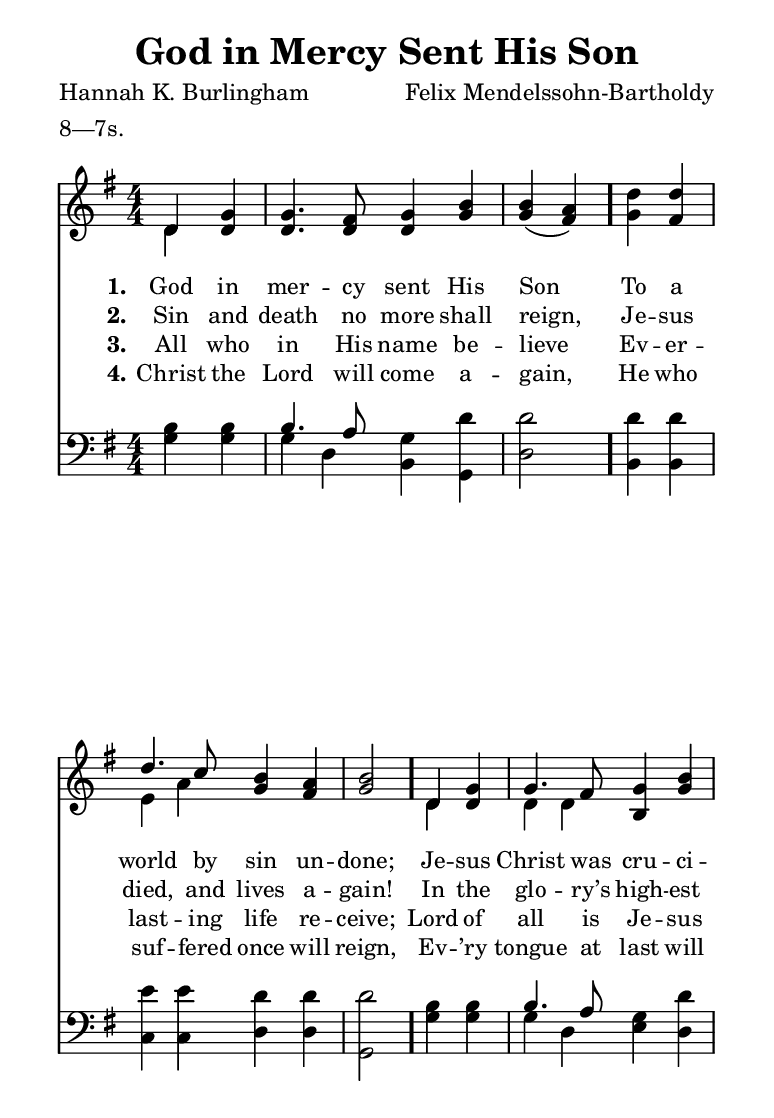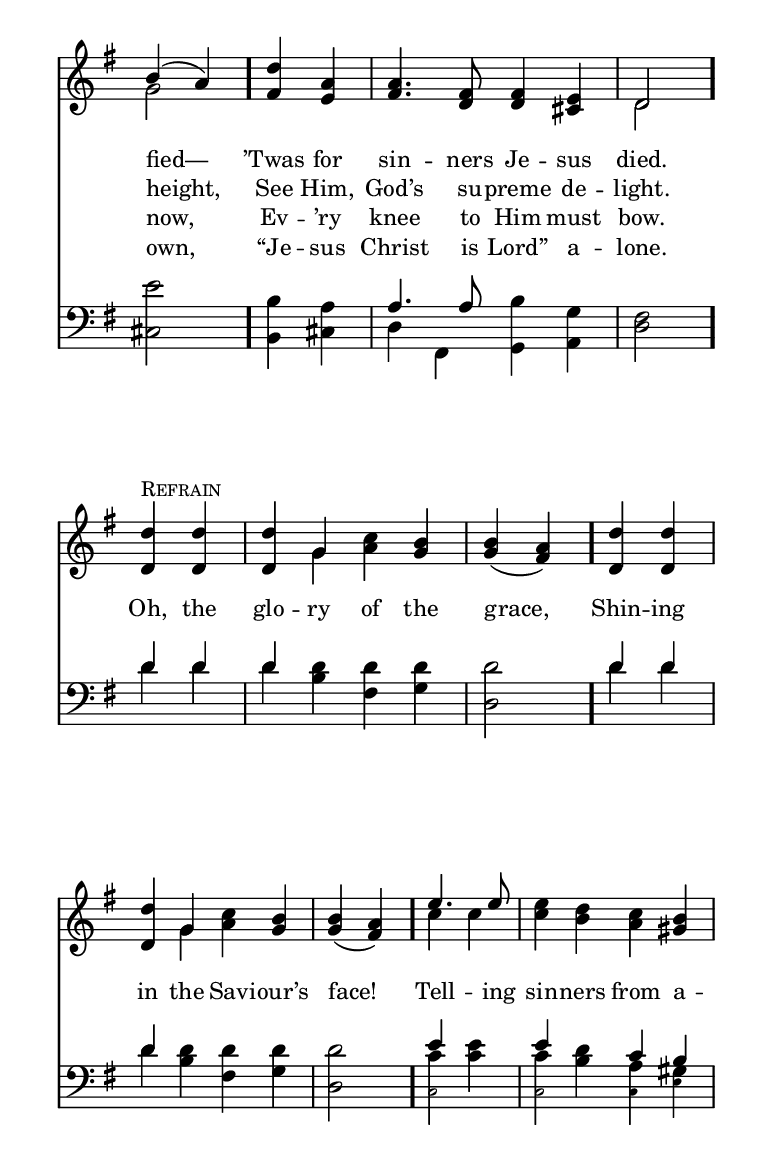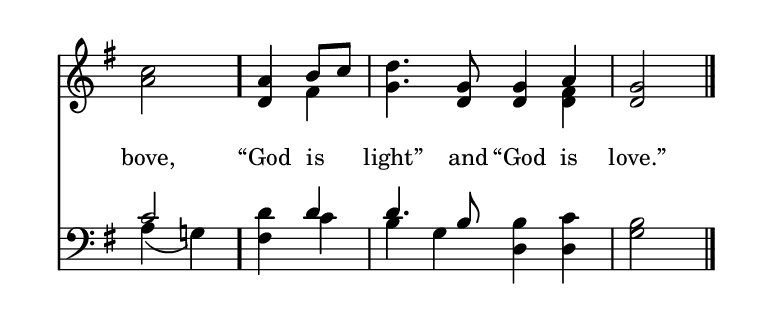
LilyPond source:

\include "common/global.ily"
\paper {
  \include "common/paper.ily"
}

\header{
  %gospel
  hymnnumber = "16"
  title = "God in Mercy Sent His Son"
  tunename = "Herald Angels"
  meter = "8—7s."
  poet = "Hannah K. Burlingham" % see https://hymnary.org/text/god_in_mercy_sent_his_son
  composer = "Felix Mendelssohn-Bartholdy" % see https://hymnary.org/tune/mendelssohn_mendelssohn
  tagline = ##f
}

% for fermata in MIDI
ta = { \tempo 4=80 }
tb = { \tempo 4=40 }

patternAA = { c4 c4 | c4. c8 c4 c4 | c4( c4) } % Line 1 soprano / alto / bass, Line 3 soprano
patternAB = { c4 c4 | c4. c8 c4 c4 | c2 } % Line 1 tenor, Line 2 soprano, Line 3 tenor, Line 4 soprano / alto / tenor
patternAC = { c4 c8[ c8 ] | c4. c8 c4 c4 | c2 } % Refrain line 4 soprano

patternBA = { c4 c4 | c4 c4 c4 c4 | c2 } % Line 2 alto, Line 3 alto / bass, Line 4 bass, Refrain line 1 / 2 tenor / bass, Refrain line 3 tenor, Refrain line 4 bass
patternBB = { c4 c4 | c4 c4 c4 c4 | c4( c4) } % Refrain line 1 / 2 soprano / alto, Refrain line 3 bass
patternBC = { c4. c8 | c4 c4 c4 c4 | c2 } % Refrain line 3 soprano

global = {
  \include "common/overrides.ily"
  \override Staff.TimeSignature.style = #'numbered
  \time 4/4
  \override Score.MetronomeMark.transparent = ##t % hide all fermata changes too
  \ta
  \key g \major
  \partial 2
  \autoBeamOff
}

notesSoprano = {
\global
\relative c' {

  \changePitch \patternAA { d g   | g fis g b   | b a }
  \changePitch \patternAB { d d   | d c b a     | b   }
  \changePitch \patternAA { d, g  | g fis g b   | b a }
  \changePitch \patternAB { d a   | a fis fis e | d   }

  << s^\markup { \small \caps "Refrain" }
  \changePitch \patternBB { d' d  | d g, c b    | b a } >>
  \changePitch \patternBB { d d   | d g, c b    | b a }
  \changePitch \patternBC { e' e  | e d c b     | c   }
  \changePitch \patternAC { a b c | d g, g a    | g   }

  \bar "|."

}
}

notesAlto = {
\global
\relative e' {

  \changePitch \patternAA { d d    | d d d g       | g fis }
  \changePitch \patternBA { g fis  | e a g fis     | g     }
  \changePitch \patternBA { d d    | d d b g'      | g     }
  \changePitch \patternAB { fis e  | fis d d cis   | d     }

  \changePitch \patternBB { d d    | d g a g       | g fis }
  \changePitch \patternBB { d d    | d g a g       | g fis }
  \changePitch \patternBA { c' c   | c b a gis     | a     }
  \changePitch \patternAB { d, fis | g d d <d fis> | d     }

}
}

notesTenor = {
\global
\relative a {

  \changePitch \patternAB { b b  | b a g d' | d   }
  \changePitch \patternBA { d d  | e e d d  | d   }
  \changePitch \patternAB { b b  | b a g d' | e   }
  \changePitch \patternAB { b a  | a a b g  | fis }

  \changePitch \patternBA { d' d | d d d d  | d   }
  \changePitch \patternBA { d d  | d d d d  | d   }
  \changePitch \patternBA { e e  | e d c b  | c   }
  \changePitch \patternAB { d d  | d b b c  | b   }

}
}

notesBass = {
\global
\relative f {

  \changePitch \patternBA { g g    | g d b g    | d'   }
  \changePitch \patternBA { b b    | c c d d    | g,   }
  \changePitch \patternBA { g' g   | g d e d    | cis  }
  \changePitch \patternBA { b cis! | d fis, g a | d    }

  \changePitch \patternBA { d' d   | d b fis g  | d    }
  \changePitch \patternBA { d' d   | d b fis g  | d    }
  <<
  \changePitch \patternBB { c' c   | c b a gis  | a g! }
  {
  \tweak font-size #-4 c,2 |
  \tweak font-size #-4 c2
  \tweak font-size #-4 c4
  \tweak font-size #-4 e4 }
  >>
  \changePitch \patternBA { fis c' | b g d d    | g    }

}
}

Refrain = \lyricmode {

Oh, the glo -- ry of the grace, \bar "."
Shin -- ing in the Sav -- iour’s face! \bar "." \eogbreak
Tell -- ing sin -- ners from a -- bove, \bar "."
“God is light” and “God is love.” \bar "." \eogbreak

}

wordsA = \lyricmode {
\set stanza = "1."

God in mer -- cy sent His Son \bar "."
To a world by sin un -- done; \bar "." \eogbreak
Je -- sus Christ was cru -- ci -- fied— \bar "."
’Twas for sin -- ners Je -- sus died. \bar "." \eogbreak

}

wordsB = \lyricmode {
\set stanza = "2."

Sin and death no more shall reign,
Je -- sus died, and lives a -- gain!
In the glo -- ry’s high -- est height,
See Him, God’s su -- preme de -- light.

\Refrain

}

wordsC = \lyricmode {
\set stanza = "3."

All who in His name be -- lieve
Ev -- er -- last -- ing life re -- ceive;
Lord of all is Je -- sus now,
Ev -- ’ry knee to Him must bow.

}

wordsD = \lyricmode {
\set stanza = "4."

Christ the Lord will come a -- gain,
He who suf -- fered once will reign,
Ev -- ’ry tongue at last will own,
“Je -- sus Christ is Lord” a -- lone.

}

\score {
  \context ChoirStaff <<
    \context Staff = upper <<
      \set Staff.autoBeaming = ##f
      \set ChoirStaff.systemStartDelimiter = #'SystemStartBar
      \set ChoirStaff.printPartCombineTexts = ##f
      \partcombine #'(2 . 11) \notesSoprano \notesAlto
      \context NullVoice = sopranos { \voiceOne << \notesSoprano >> }
      \context Lyrics = one   \lyricsto sopranos \wordsA
      \context Lyrics = two   \lyricsto sopranos \wordsB
      \context Lyrics = three \lyricsto sopranos \wordsC
      \context Lyrics = four  \lyricsto sopranos \wordsD
    >>
    \context Staff = men <<
      \set Staff.autoBeaming = ##f
      \clef bass
      \set ChoirStaff.printPartCombineTexts = ##f
      \partcombine #'(2 . 11) \notesTenor \notesBass
    >>
  >>
  \layout {
    \include "common/layout.ily"
  }
  #(cond ((ly:get-option 'eog-midi-permitted) #{ \midi{
    \include "common/midi.ily"
  } #}))
}

\version "2.19.49"  % necessary for upgrading to future LilyPond versions.

% vi:set et ts=2 sw=2 ai nocindent syntax=lilypond:
